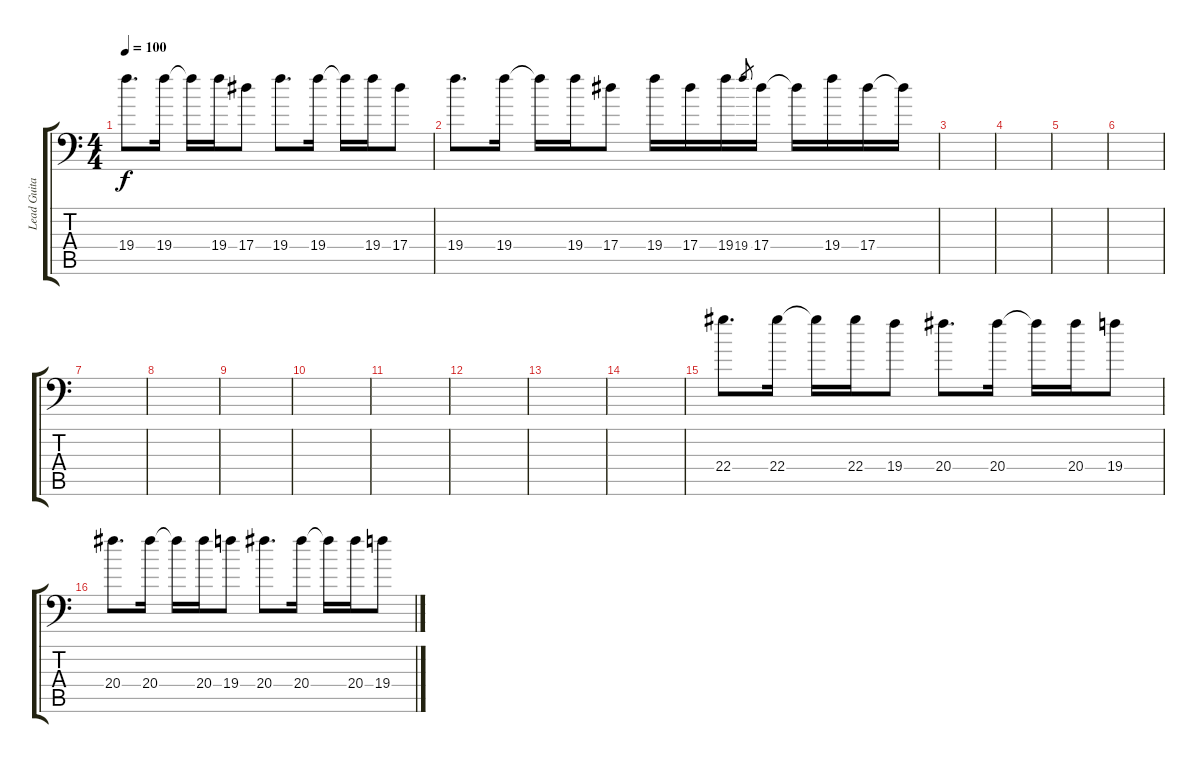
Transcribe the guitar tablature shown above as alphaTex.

\track ("Lead Guitar" "Lead Guita") {instrument electricguitarmuted}
\staff {score tabs}
\tuning (C4 G3 Eb3 Bb2 F2 Bb1) {hide}
\ts (4 4)
\tempo 100
\clef f4
\ks c
19.4.8{d dy f} 19.4.16 19.4{t}.16 19.4.16 17.4.8 19.4.8{d} 19.4.16 19.4{t}.16 19.4.16 17.4.8 |
19.4.8{d} 19.4.16 19.4{t}.16 19.4.16 17.4.8 19.4.16 17.4.16 19.4.16 19.4.8{gr} 17.4.16 17.4{t}.16 19.4.16 17.4.16 17.4{t}.16 |
|
|
|
|
|
|
|
|
|
|
|
|
22.4.8{d volume 12} 22.4.16 22.4{t}.16 22.4.16 19.4.8 20.4.8{d} 20.4.16 20.4{t}.16 20.4.16 19.4.8 |
20.4.8{d} 20.4.16 20.4{t}.16 20.4.16 19.4.8 20.4.8{d} 20.4.16 20.4{t}.16 20.4.16 19.4.8
